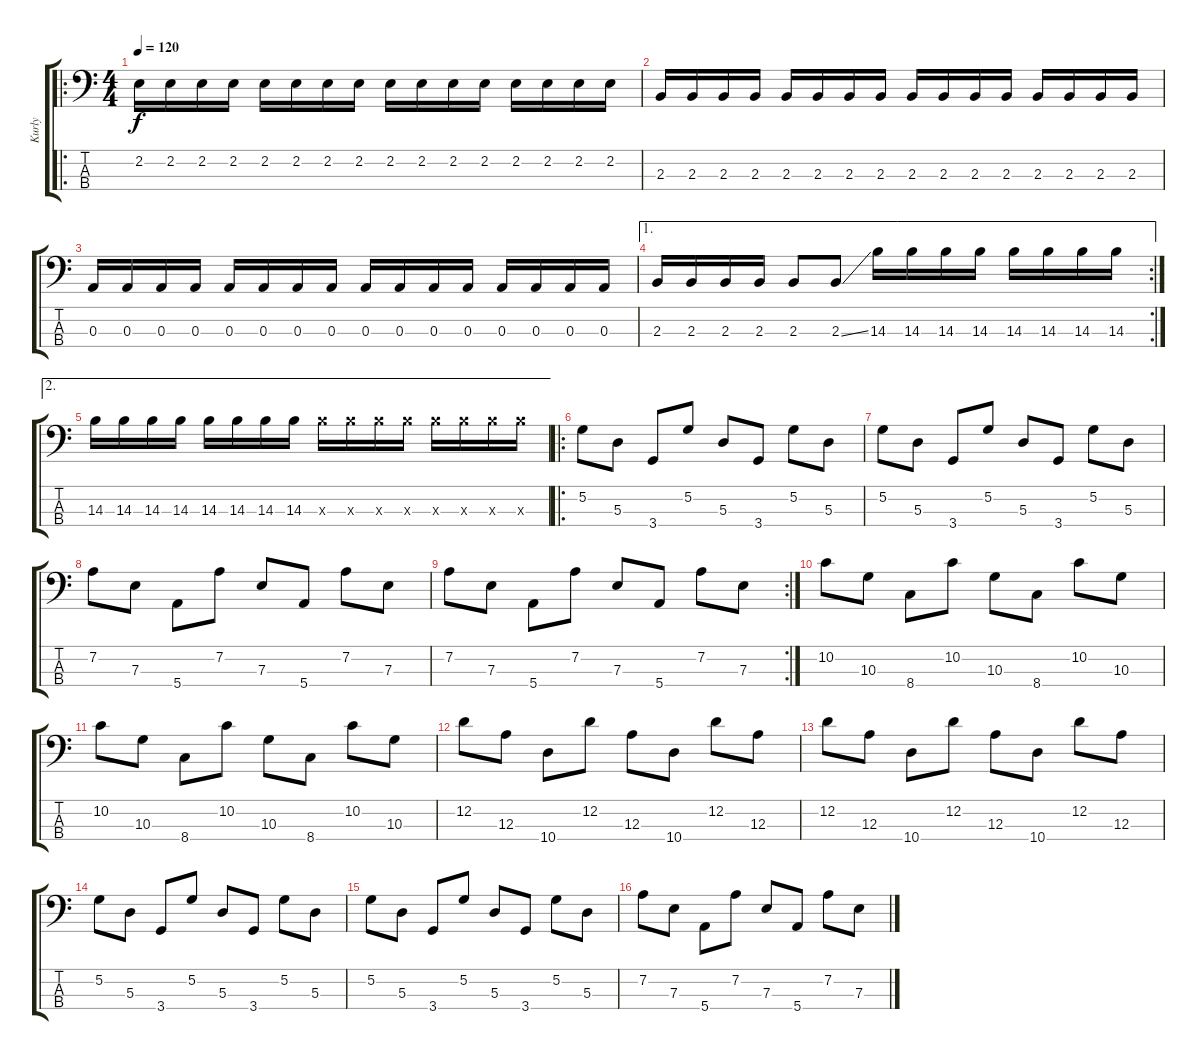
\track ("Kurly" "Kurly") {instrument electricbassfinger}
\staff {score tabs}
\tuning (G2 D2 A1 E1) {hide}
\ro
\ts (4 4)
\tempo 120
\clef f4
\ks c
2.2.16{dy f} 2.2.16 2.2.16 2.2.16 2.2.16 2.2.16 2.2.16 2.2.16 2.2.16 2.2.16 2.2.16 2.2.16 2.2.16 2.2.16 2.2.16 2.2.16 |
2.3.16 2.3.16 2.3.16 2.3.16 2.3.16 2.3.16 2.3.16 2.3.16 2.3.16 2.3.16 2.3.16 2.3.16 2.3.16 2.3.16 2.3.16 2.3.16 |
0.3.16 0.3.16 0.3.16 0.3.16 0.3.16 0.3.16 0.3.16 0.3.16 0.3.16 0.3.16 0.3.16 0.3.16 0.3.16 0.3.16 0.3.16 0.3.16 |
\ae 1
\rc 2
2.3.16 2.3.16 2.3.16 2.3.16 2.3.8 2.3{ss}.8 14.3.16 14.3.16 14.3.16 14.3.16 14.3.16 14.3.16 14.3.16 14.3.16 |
\ae 2
14.3.16 14.3.16 14.3.16 14.3.16 14.3.16 14.3.16 14.3.16 14.3.16 14.3{x}.16 14.3{x}.16 14.3{x}.16 14.3{x}.16 14.3{x}.16 14.3{x}.16 14.3{x}.16 14.3{x}.16 |
\ro
5.2.8 5.3.8 3.4.8 5.2.8 5.3.8 3.4.8 5.2.8 5.3.8 |
5.2.8 5.3.8 3.4.8 5.2.8 5.3.8 3.4.8 5.2.8 5.3.8 |
7.2.8 7.3.8 5.4.8 7.2.8 7.3.8 5.4.8 7.2.8 7.3.8 |
\rc 2
7.2.8 7.3.8 5.4.8 7.2.8 7.3.8 5.4.8 7.2.8 7.3.8 |
10.2.8 10.3.8 8.4.8 10.2.8 10.3.8 8.4.8 10.2.8 10.3.8 |
10.2.8 10.3.8 8.4.8 10.2.8 10.3.8 8.4.8 10.2.8 10.3.8 |
12.2.8 12.3.8 10.4.8 12.2.8 12.3.8 10.4.8 12.2.8 12.3.8 |
12.2.8 12.3.8 10.4.8 12.2.8 12.3.8 10.4.8 12.2.8 12.3.8 |
5.2.8 5.3.8 3.4.8 5.2.8 5.3.8 3.4.8 5.2.8 5.3.8 |
5.2.8 5.3.8 3.4.8 5.2.8 5.3.8 3.4.8 5.2.8 5.3.8 |
7.2.8 7.3.8 5.4.8 7.2.8 7.3.8 5.4.8 7.2.8 7.3.8
